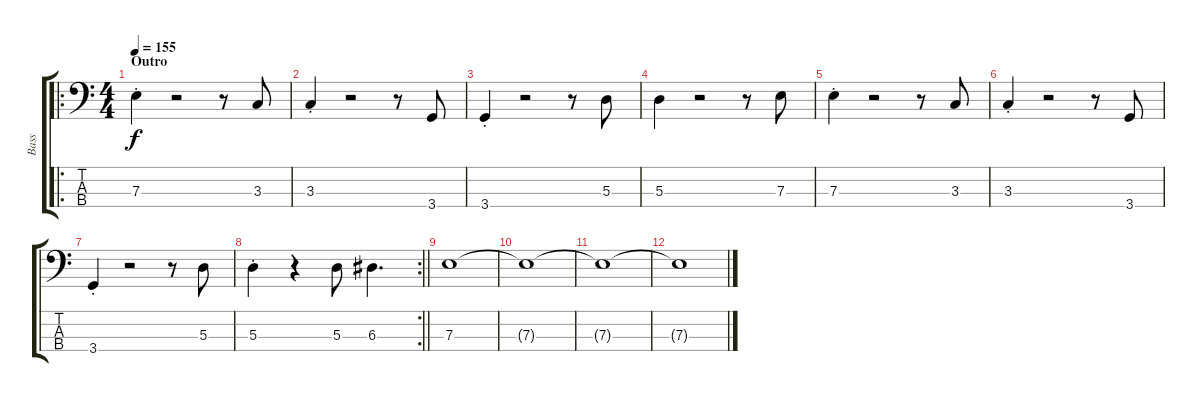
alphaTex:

\track ("Bass" "Bass") {instrument electricbassfinger}
\staff {score tabs}
\tuning (G2 D2 A1 E1) {hide}
\ro
\ts (4 4)
\section ("" "Outro")
\tempo 155
\clef f4
\ks c
7.3{st}.4{dy f} r.2 r.8 3.3.8 |
3.3{st}.4 r.2 r.8 3.4.8 |
3.4{st}.4 r.2 r.8 5.3.8 |
5.3.4 r.2 r.8 7.3.8 |
7.3{st}.4 r.2 r.8 3.3.8 |
3.3{st}.4 r.2 r.8 3.4.8 |
3.4{st}.4 r.2 r.8 5.3.8 |
\rc 2
\barLineRight lightlight
5.3{st}.4 r.4 5.3.8 6.3.4{d} |
7.3.1 |
7.3{t}.1 |
7.3{t}.1 |
7.3{t}.1
